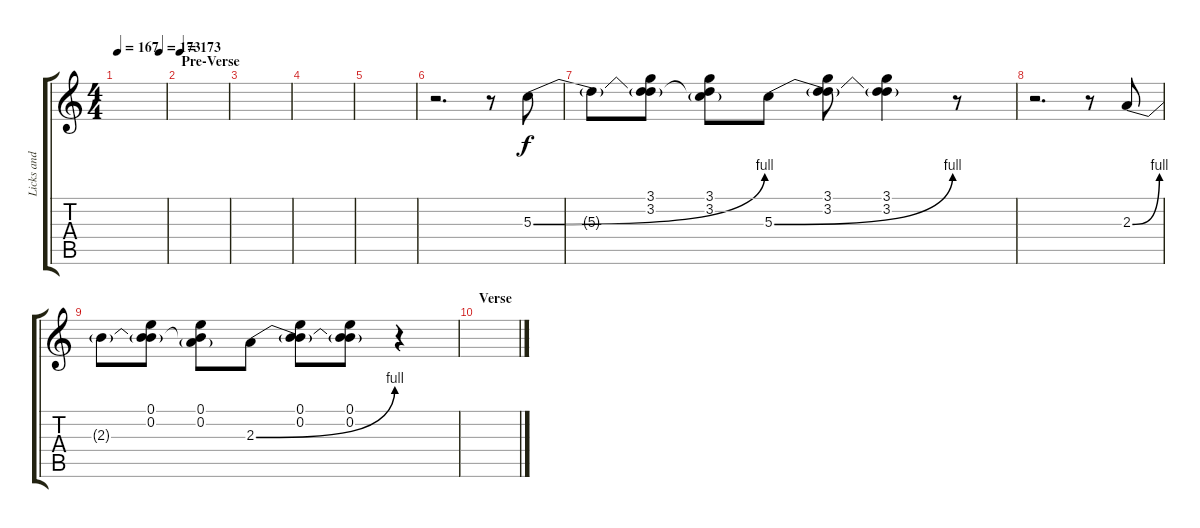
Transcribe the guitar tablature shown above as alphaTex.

\track ("Licks and Slash's Solo" "Licks and ") {instrument overdrivenguitar}
\staff {score tabs}
\tuning (E4 B3 G3 D3 A2 E2) {hide}
\ts (4 4)
\tempo 167
\tempo (173 0.875)
\clef g2
\ks c
|
\section ("" "Pre-Verse")
\tempo 173
|
|
|
|
r.2{d} r.8 5.3{be (bend 0 0 60 4)}.8 |
5.3{t}.8 (3.1 3.2 5.3{t}).8 (3.1 3.2 5.3{t}).8 5.3{be (bend 0 0 60 4)}.8 (3.1 3.2 5.3{t}).8 (3.1 3.2 5.3{t}).4 r.8 |
r.2{d} r.8 2.3{be (bend 0 0 60 4)}.8 |
2.3{t}.8 (0.1 0.2 2.3{t}).8 (0.1 0.2 2.3{t}).8 2.3{be (bend 0 0 60 4)}.8 (0.1 0.2 2.3{t}).8 (0.1 0.2 2.3{t}).8 r.4 |
\section ("" "Verse")
